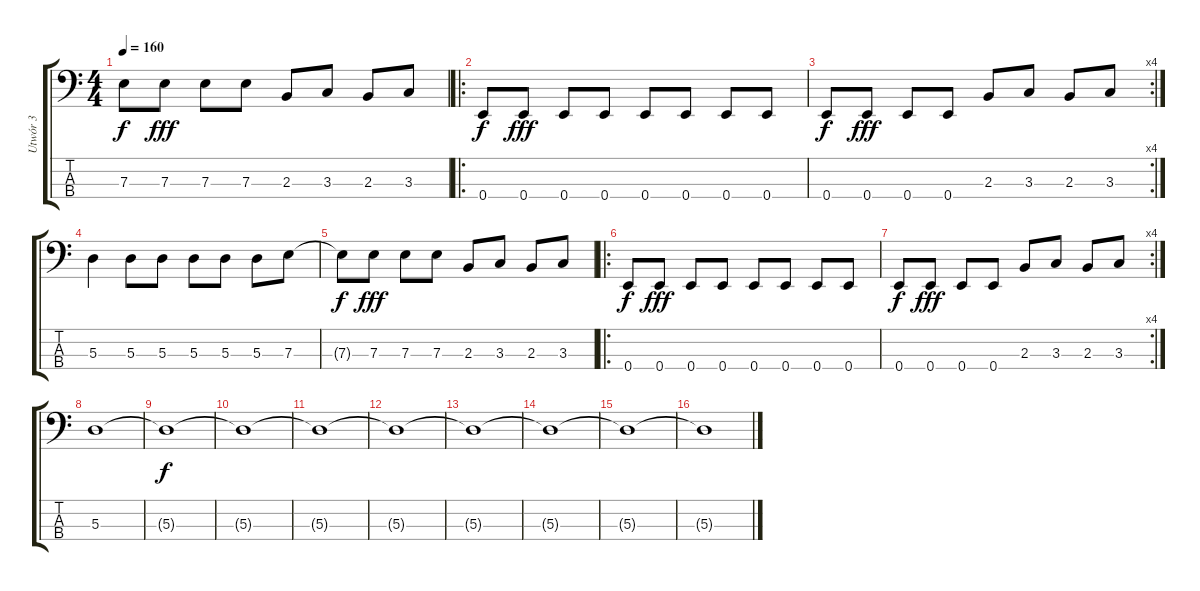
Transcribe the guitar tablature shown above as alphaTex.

\track ("Utwór 3" "Utwór 3") {mute instrument electricbasspick}
\staff {score tabs}
\tuning (G2 D2 A1 E1) {hide}
\ts (4 4)
\tempo 160
\clef f4
\ks c
7.3{t}.8{dy f} 7.3.8{dy fff} 7.3.8 7.3.8 2.3.8 3.3.8 2.3.8 3.3.8 |
\ro
0.4.8{dy f} 0.4.8{dy fff} 0.4.8 0.4.8 0.4.8 0.4.8 0.4.8 0.4.8 |
\rc 4
0.4.8{dy f} 0.4.8{dy fff} 0.4.8 0.4.8 2.3.8 3.3.8 2.3.8 3.3.8 |
5.3.4 5.3.8 5.3.8 5.3.8 5.3.8 5.3.8 7.3.8 |
7.3{t}.8{dy f} 7.3.8{dy fff} 7.3.8 7.3.8 2.3.8 3.3.8 2.3.8 3.3.8 |
\ro
0.4.8{dy f} 0.4.8{dy fff} 0.4.8 0.4.8 0.4.8 0.4.8 0.4.8 0.4.8 |
\rc 4
0.4.8{dy f} 0.4.8{dy fff} 0.4.8 0.4.8 2.3.8 3.3.8 2.3.8 3.3.8 |
5.3.1 |
5.3{t}.1{dy f} |
5.3{t}.1 |
5.3{t}.1 |
5.3{t}.1 |
5.3{t}.1 |
5.3{t}.1 |
5.3{t}.1 |
5.3{t}.1
